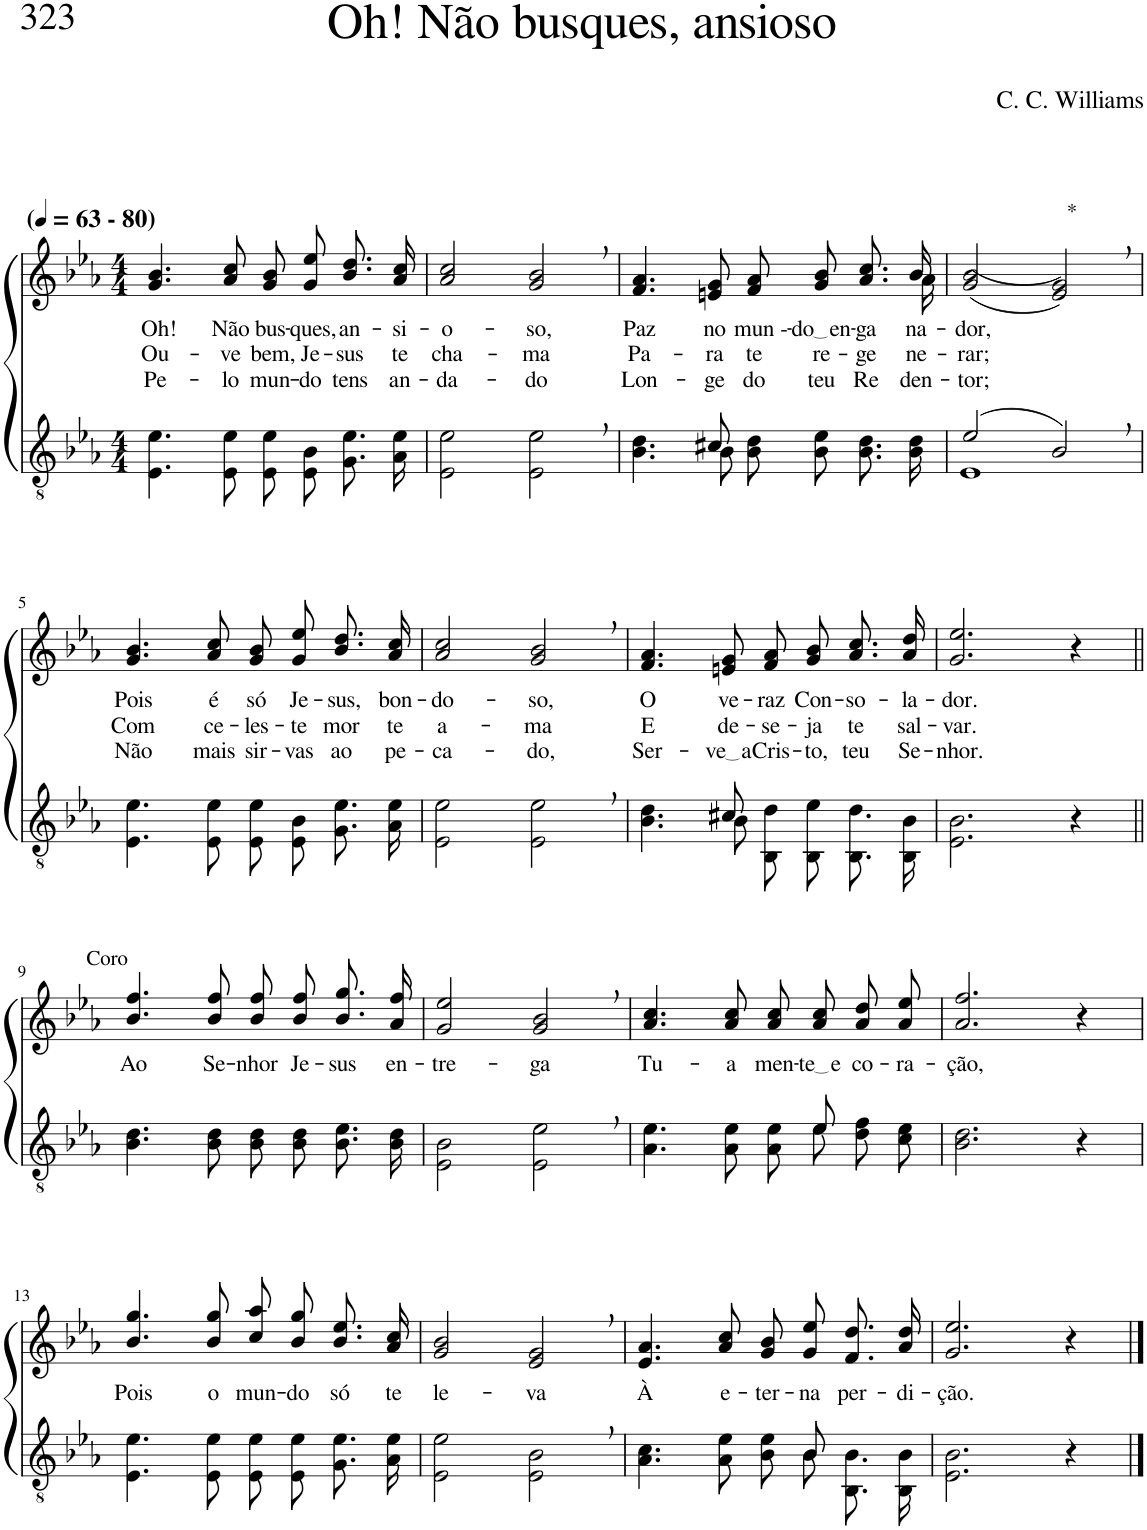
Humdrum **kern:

**kern	**kern	**text	**text	**text
*part2	*part1	*part1	*part1	*part1
*staff2	*staff1	*staff1	*staff1	*staff1
*I"Parte III e IV	*I"Parte I e II	*	*	*
*clefGv2	*clefG2	*	*	*
*Trd3c5	*Trd3c5	*	*	*
*k[b-e-a-]	*k[b-e-a-]	*	*	*
*M4/4	*M4/4	*	*	*
*MM63	*MM63	*	*	*
=1	=1	=1	=1	=1
!	!LO:TX:a:B:t=(	!	!	!
!	!LO:TX:a:B:t=- 80)	!	!	!
!	!	!LO:LY:b	!LO:LY:b	!LO:LY:b
4.E-\ 4.e-\	4.g/ 4.b-/	Oh!	Ou-	Pe-
!	!	!LO:LY:b	!LO:LY:b	!LO:LY:b
8E-\ 8e-\	8a-/ 8cc/	Não	-ve	-lo
!	!	!LO:LY:b	!LO:LY:b	!LO:LY:b
8E-/ 8e-/L	8g\ 8b-\L	bus-	bem,	mun-
!	!	!LO:LY:b	!LO:LY:b	!LO:LY:b
8E-/ 8B-/J	8g\ 8ee-\J	-ques,	Je-	-do
!	!	!LO:LY:b	!LO:LY:b	!LO:LY:b
8.G\ 8.e-\L	8.b-\ 8.dd\L	an-	-sus	tens
!	!	!LO:LY:b	!LO:LY:b	!LO:LY:b
16A-\ 16e-\Jk	16a-\ 16cc\Jk	-si-	te	an-
=2	=2	=2	=2	=2
!	!	!LO:LY:b	!LO:LY:b	!LO:LY:b
2E-\ 2e-\	2a-/ 2cc/	-o-	cha-	-da-
!	!	!LO:LY:b	!LO:LY:b	!LO:LY:b
2E-\, 2e-\,	2g/, 2b-/,	-so,	-ma	-do
=3	=3	=3	=3	=3
*^	*	*	*	*
!	!	!LO:N:vis=1	!LO:LY:b	!LO:LY:b	!LO:LY:b
*	*	*^	*	*	*
4.ryy	4.B-\ 4.d\	2...ryy	4.f/ 4.a-/	Paz	Pa-	Lon-
!	!	!	!	!LO:LY:b	!LO:LY:b	!LO:LY:b
8c#X/	8B-\	.	8en/ 8g/	no	-ra	-ge
!	!	!	!	!LO:LY:b	!LO:LY:b	!LO:LY:b
2ryy	8B-\ 8d\L	.	8f/ 8a-/L	mun --	te	do
!	!	!	!	!LO:LY:b	!LO:LY:b	!LO:LY:b
.	8B-\ 8e-\J	.	8g/ 8b-/J	do en	re-	teu
!	!	!	!	!LO:LY:b	!LO:LY:b	!LO:LY:b
.	8.B-\ 8.d\L	.	8.a-/ 8.cc/L	-ga-	-ge-	Re-
!	!	!	!	!LO:LY:b	!LO:LY:b	!LO:LY:b
.	16B-\ 16d\Jk	16a-\	16b-/Jk	-na-	-ne-	-den-
=4	=4	=4	=4	=4	=4	=4
!	!	!	!	!LO:LY:b	!LO:LY:b	!LO:LY:b
*	*	*v	*v	*	*	*
(2e-/	1E-	((2g/ 2b-/	-dor,	-rar;	-tor;
!	!	!LO:TX:a:t=*	!	!	!
2B-,/)	.	2e-/, 2g/,))	.	.	.
*v	*v	*	*	*	*
!!LO:LB:g=z
=5	=5	=5	=5	=5
!	!	!LO:LY:b	!LO:LY:b	!LO:LY:b
4.E-\ 4.e-\	4.g/ 4.b-/	Pois	Com	Não
!	!	!LO:LY:b	!LO:LY:b	!LO:LY:b
8E-\ 8e-\	8a-/ 8cc/	é	ce-	mais
!	!	!LO:LY:b	!LO:LY:b	!LO:LY:b
8E-/ 8e-/L	8g\ 8b-\L	só	-les-	sir-
!	!	!LO:LY:b	!LO:LY:b	!LO:LY:b
8E-/ 8B-/J	8g\ 8ee-\J	Je-	-te	-vas
!	!	!LO:LY:b	!LO:LY:b	!LO:LY:b
8.G\ 8.e-\L	8.b-\ 8.dd\L	-sus,	mor	ao
!	!	!LO:LY:b	!LO:LY:b	!LO:LY:b
16A-\ 16e-\Jk	16a-\ 16cc\Jk	bon-	te	pe-
=6	=6	=6	=6	=6
!	!	!LO:LY:b	!LO:LY:b	!LO:LY:b
2E-\ 2e-\	2a-/ 2cc/	-do-	a-	-ca-
!	!	!LO:LY:b	!LO:LY:b	!LO:LY:b
2E-\, 2e-\,	2g/, 2b-/,	-so,	-ma	-do,
=7	=7	=7	=7	=7
*^	*	*	*	*
!	!	!	!LO:LY:b	!LO:LY:b	!LO:LY:b
4.ryy	4.B-\ 4.d\	4.f/ 4.a-/	O	E	Ser-
!	!	!	!LO:LY:b	!LO:LY:b	!LO:LY:b
8c#X/	8B-\	8en/ 8g/	ve-	de-	ve a
!	!	!	!LO:LY:b	!LO:LY:b	!LO:LY:b
2ryy	8BB-/ 8d/L	8f/ 8a-/L	-raz	-se-	Cris-
!	!	!	!LO:LY:b	!LO:LY:b	!LO:LY:b
.	8BB-/ 8e-/J	8g/ 8b-/J	Con-	-ja	-to,
!	!	!	!LO:LY:b	!LO:LY:b	!LO:LY:b
.	8.BB-/ 8.d/L	8.a-\ 8.cc\L	-so-	te	teu
!	!	!	!LO:LY:b	!LO:LY:b	!LO:LY:b
.	16BB-/ 16B-/Jk	16a-\ 16dd\Jk	-la-	sal-	Se-
=8	=8	=8	=8	=8	=8
!	!	!	!LO:LY:b	!LO:LY:b	!LO:LY:b
*v	*v	*	*	*	*
2.E-\ 2.B-\	2.g/ 2.ee-/	-dor.	-var.	-nhor.
4r	4r	.	.	.
!!LO:LB:g=z
=9||	=9||	=9||	=9||	=9||
!	!LO:TX:a:t=Coro	!	!	!
!	!	!LO:LY:b	!	!
4.B-\ 4.d\	4.b-/ 4.ff/	Ao	.	.
!	!	!LO:LY:b	!	!
8B-\ 8d\	8b-/ 8ff/	Se-	.	.
!	!	!LO:LY:b	!	!
8B-\ 8d\L	8b-\ 8ff\L	-nhor	.	.
!	!	!LO:LY:b	!	!
8B-\ 8d\J	8b-\ 8ff\J	Je-	.	.
!	!	!LO:LY:b	!	!
8.B-\ 8.e-\L	8.b-\ 8.gg\L	-sus	.	.
!	!	!LO:LY:b	!	!
16B-\ 16d\Jk	16a-\ 16ff\Jk	en-	.	.
=10	=10	=10	=10	=10
!	!	!LO:LY:b	!	!
2E-\ 2B-\	2g/ 2ee-/	-tre-	.	.
!	!	!LO:LY:b	!	!
2E-\, 2e-\,	2g/, 2b-/,	-ga	.	.
=11	=11	=11	=11	=11
*^	*	*	*	*
!	!	!	!LO:LY:b	!	!
2ryy	4.A-\ 4.e-\	4.a-/ 4.cc/	Tu-	.	.
!	!	!	!LO:LY:b	!	!
.	8A-\ 8e-\	8a-/ 8cc/	-a	.	.
!	!	!	!LO:LY:b	!	!
8ryy	8A-\ 8e-\L	8a-\ 8cc\L	men-	.	.
!	!	!	!LO:LY:b	!	!
8e-/	8e-\J	8a-\ 8cc\J	te e	.	.
!	!	!	!LO:LY:b	!	!
4ryy	8d\ 8f\L	8a-\ 8dd\L	co-	.	.
!	!	!	!LO:LY:b	!	!
.	8c\ 8e-\J	8a-\ 8ee-\J	-ra-	.	.
=12	=12	=12	=12	=12	=12
!	!	!	!LO:LY:b	!	!
*v	*v	*	*	*	*
2.B-\ 2.d\	2.a-/ 2.ff/	-ção,	.	.
4r	4r	.	.	.
!!LO:LB:g=z
=13	=13	=13	=13	=13
!	!	!LO:LY:b	!	!
4.E-\ 4.e-\	4.b-/ 4.gg/	Pois	.	.
!	!	!LO:LY:b	!	!
8E-\ 8e-\	8b-/ 8gg/	o	.	.
!	!	!LO:LY:b	!	!
8E-/ 8e-/L	8cc\ 8aa-\L	mun-	.	.
!	!	!LO:LY:b	!	!
8E-/ 8e-/J	8b-\ 8gg\J	-do	.	.
!	!	!LO:LY:b	!	!
8.G\ 8.e-\L	8.b-\ 8.ee-\L	só	.	.
!	!	!LO:LY:b	!	!
16A-\ 16e-\Jk	16a-\ 16cc\Jk	te	.	.
=14	=14	=14	=14	=14
!	!	!LO:LY:b	!	!
2E-\ 2e-\	2g/ 2b-/	le-	.	.
!	!	!LO:LY:b	!	!
2E-\, 2B-\,	2e-/, 2g/,	-va	.	.
=15	=15	=15	=15	=15
*^	*	*	*	*
!	!	!	!LO:LY:b	!	!
2ryy	4.A-\ 4.c\	4.e-/ 4.a-/	À	.	.
!	!	!	!LO:LY:b	!	!
.	8A-\ 8e-\	8a-/ 8cc/	e-	.	.
!	!	!	!LO:LY:b	!	!
8ryy	8B-\ 8e-\L	8g\ 8b-\L	-ter-	.	.
!	!	!	!LO:LY:b	!	!
8B-/	8B-\J	8g\ 8ee-\J	-na	.	.
!	!	!	!LO:LY:b	!	!
4ryy	8.BB-/ 8.B-/L	8.f/ 8.dd/L	per-	.	.
!	!	!	!LO:LY:b	!	!
.	16BB-/ 16B-/Jk	16a-/ 16dd/Jk	-di-	.	.
=16	=16	=16	=16	=16	=16
!	!	!	!LO:LY:b	!	!
*v	*v	*	*	*	*
2.E-\ 2.B-\	2.g/ 2.ee-/	-ção.	.	.
4r	4r	.	.	.
==	==	==	==	==
*-	*-	*-	*-	*-
